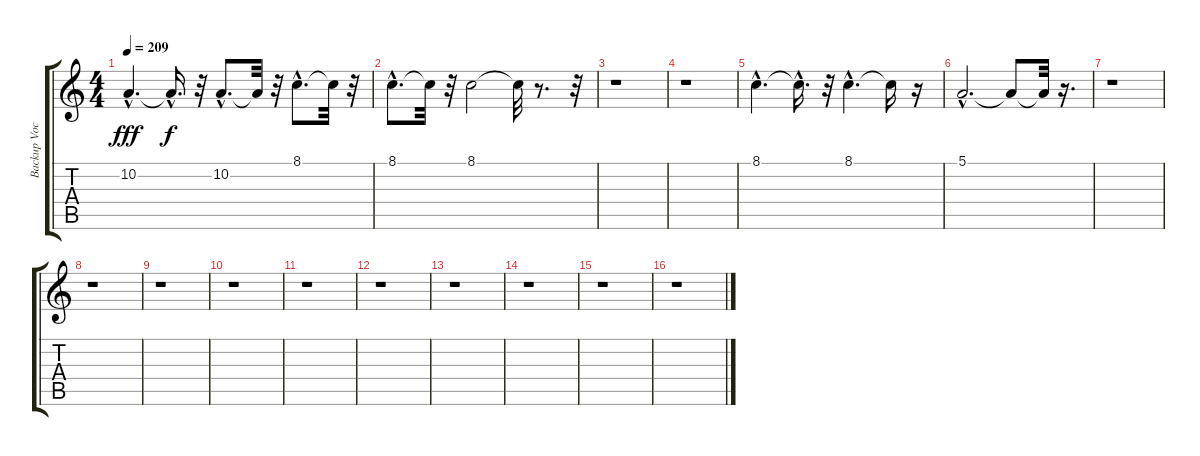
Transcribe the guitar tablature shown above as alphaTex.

\track ("Backup Vocals" "Backup Voc") {instrument sopranosax}
\staff {score tabs}
\tuning (E4 B3 G3 D3 A2 E2) {hide}
\ts (4 4)
\tempo 209
\clef g2
\ks c
10.2{hac}.4{d dy fff} 10.2{hac t}.16{d dy f} r.32 10.2{hac}.8{d} 10.2{t}.32 r.32 8.1{hac}.8{d} 8.1{t}.32 r.32 |
8.1{hac}.8{d} 8.1{t}.32 r.32 8.1.2 8.1{t}.32 r.8{d} r.32 |
r.1 |
r.1 |
8.1{hac}.4{d} 8.1{hac t}.16{d} r.32 8.1{hac}.4{d} 8.1{t}.16 r.16 |
5.1{hac}.2{d} 5.1{t}.8 5.1{t}.32 r.16{d} |
r.1 |
r.1 |
r.1 |
r.1 |
r.1 |
r.1 |
r.1 |
r.1 |
r.1 |
r.1
